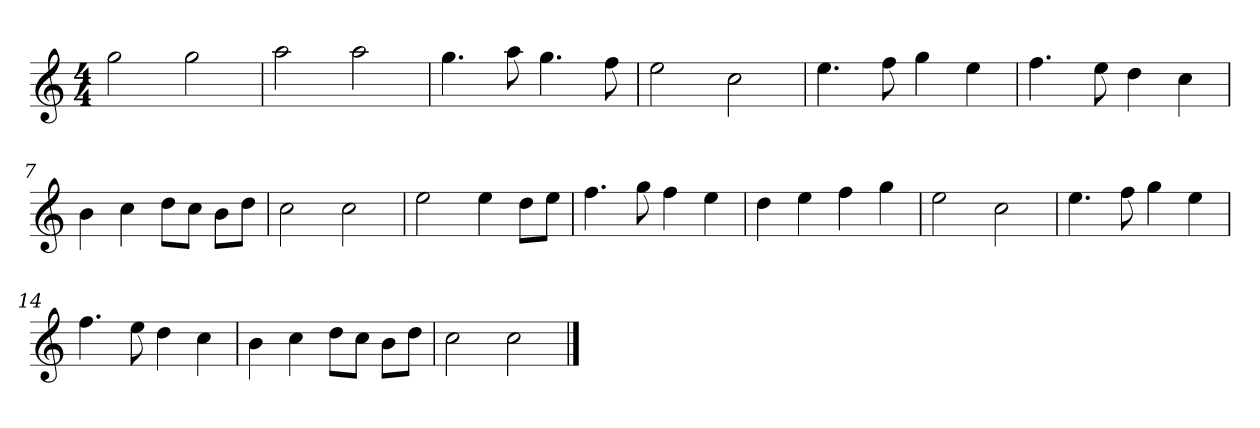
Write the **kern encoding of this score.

**kern
*part1
*staff1
*k[]
*M4/4
*MM120
=1
2gg
2gg
=2
2aa
2aa
=3
4.gg
8aa
4.gg
8ff
=4
2ee
2cc
=5
4.ee
8ff
4gg
4ee
=6
4.ff
8ee
4dd
4cc
=7
4b
4cc
8ddL
8ccJ
8bL
8ddJ
=8
2cc
2cc
=9
2ee
4ee
8ddL
8eeJ
=10
4.ff
8gg
4ff
4ee
=11
4dd
4ee
4ff
4gg
=12
2ee
2cc
=13
4.ee
8ff
4gg
4ee
=14
4.ff
8ee
4dd
4cc
=15
4b
4cc
8ddL
8ccJ
8bL
8ddJ
=16
2cc
2cc
==
*-
